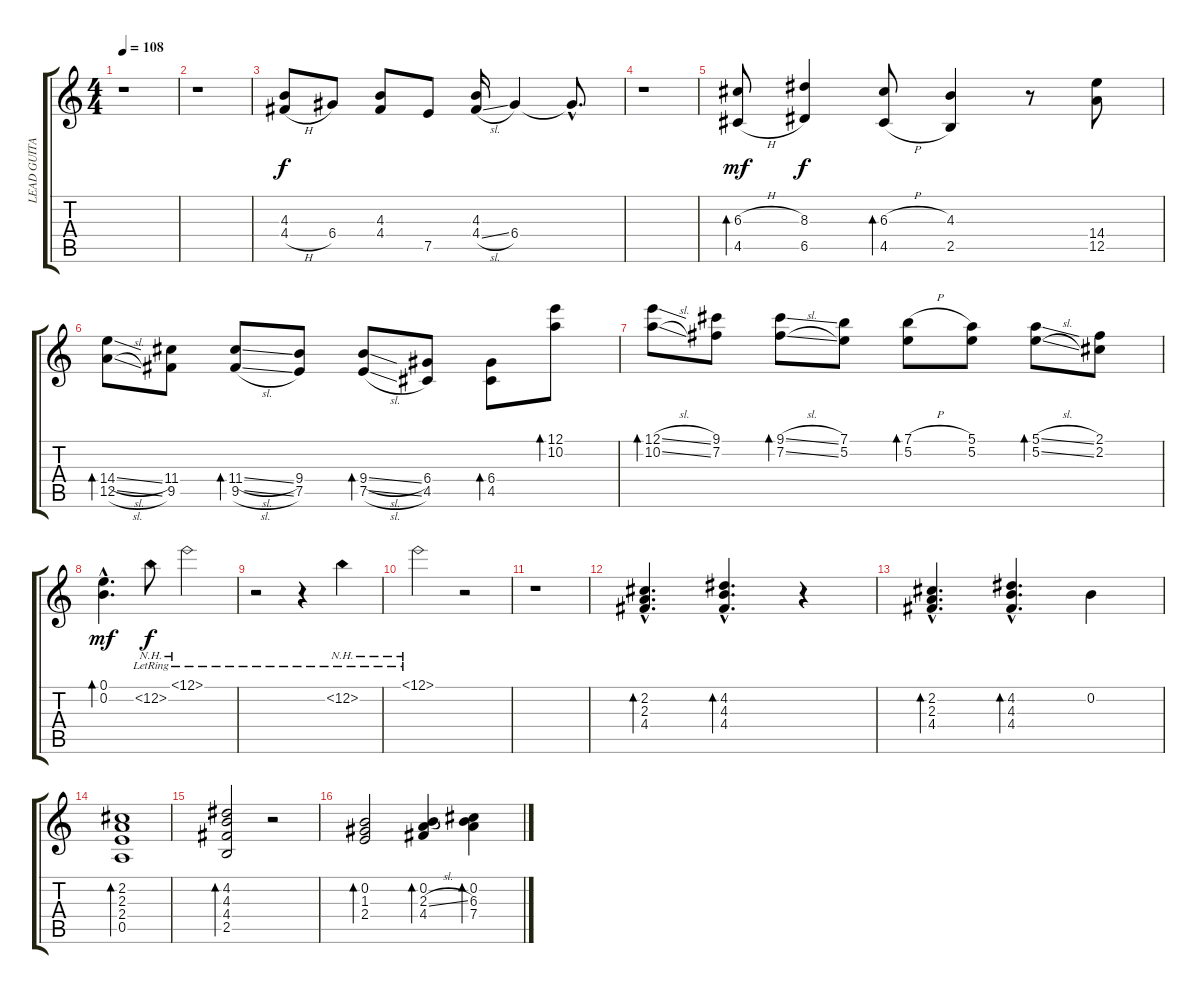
\track ("LEAD GUITAR" "LEAD GUITA") {instrument overdrivenguitar}
\staff {score tabs}
\tuning (E4 B3 G3 D3 A2 E2) {hide}
\ts (4 4)
\tempo 108
\clef g2
\ks c
r.1{dy f instrument overdrivenguitar} |
r.1 |
(4.3 4.4{h}).8{volume 5 instrument overdrivenguitar} 6.4.8 (4.3 4.4).8 7.5.8 (4.3 4.4{sl}).16 6.4.4 6.4{hac t}.8{d} |
r.1 |
(6.3{h} 4.5{h}).8{bd 60 dy mf} (8.3 6.5).4{dy f} (6.3{h} 4.5{h}).8{bd 60} (4.3 2.5).4 r.8 (14.4 12.5).8 |
(14.4{sl} 12.5{sl}).8{bd 60} (11.4 9.5).8 (11.4{sl} 9.5{sl}).8{bd 60} (9.4 7.5).8 (9.4{sl} 7.5{sl}).8{bd 60} (6.4 4.5).8 (6.4 4.5).8{bd 60} (12.1 10.2).8{bd 60} |
(12.1{sl} 10.2{sl}).8{bd 60} (9.1 7.2).8 (9.1{sl} 7.2{sl}).8{bd 60} (7.1 5.2).8 (7.1{h} 5.2).8{bd 60} (5.1 5.2).8 (5.1{sl} 5.2{sl}).8{bd 60} (2.1 2.2).8 |
(0.1{hac} 0.2{hac}).4{d bd 60 dy mf} 12.2{nh lr}.8{dy f} 12.1{nh lr}.2 |
r.2 r.4 12.2{nh lr}.4 |
12.1{nh lr}.2 r.2 |
r.1 |
(2.2{hac} 2.3{hac} 4.4{hac}).4{d bd 60} (4.2{hac} 4.3{hac} 4.4{hac}).4{d bd 60} r.4 |
(2.2{hac} 2.3{hac} 4.4{hac}).4{d bd 60} (4.2{hac} 4.3{hac} 4.4{hac}).4{d bd 60} 0.2.4 |
(2.2 2.3 2.4 0.5).1{bd 120} |
(4.2 4.3 4.4 2.5).2{bd 120} r.2 |
(0.2 1.3 2.4).2{bd 60} (0.2 2.3{sl} 4.4).4{bd 60} (0.2 6.3 7.4).4{bd 60}
